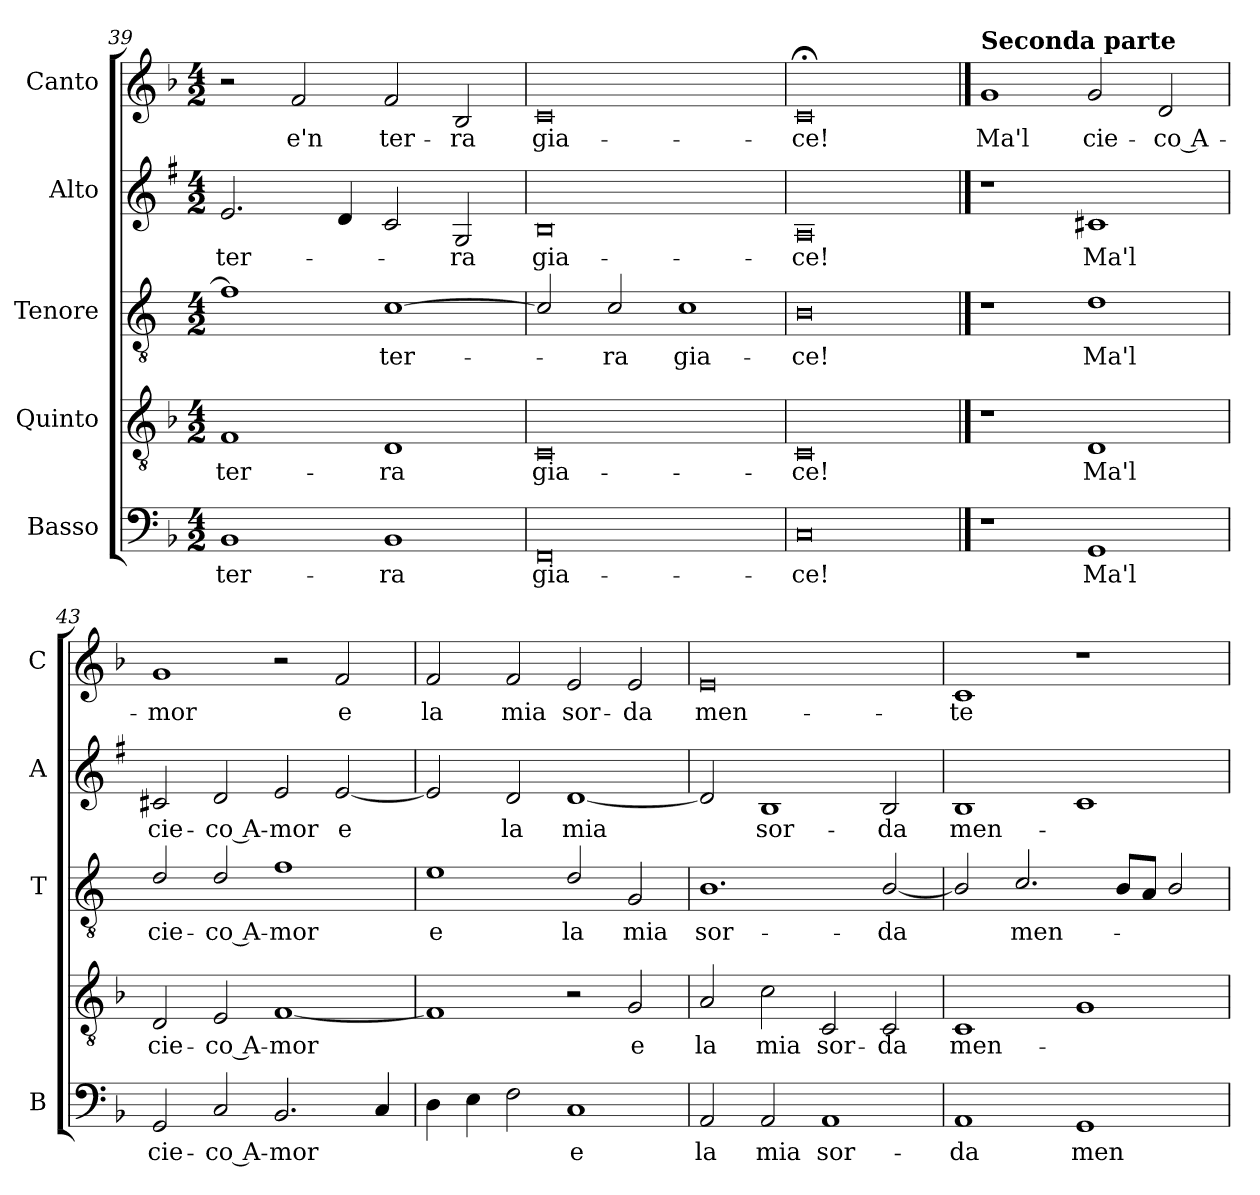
**kern	**text	**kern	**text	**kern	**text	**kern	**text	**kern	**text
*part5	*part5	*part4	*part4	*part3	*part3	*part2	*part2	*part1	*part1
*staff5	*staff5	*staff4	*staff4	*staff3	*staff3	*staff2	*staff2	*staff1	*staff1
*I"Basso	*	*I"Quinto	*	*I"Tenore	*	*I"Alto	*	*I"Canto	*
*I'B	*	*	*	*I'T	*	*I'A	*	*I'C	*
*clefF4	*	*clefGv2	*	*clefGv2	*	*clefG2	*	*clefG2	*
*	*	*	*	*ITrd4c7	*	*ITrd1c2	*	*	*
*k[b-]	*	*k[b-]	*	*k[b-]	*	*k[b-]	*	*k[b-]	*
*F:	*	*F:	*	*F:	*	*F:	*	*F:	*
*M4/2	*	*M4/2	*	*M4/2	*	*M4/2	*	*M4/2	*
=39	=39	=39	=39	=39	=39	=39	=39	=39	=39
!	!LO:LY:b	!	!LO:LY:b	!	!	!	!LO:LY:b	!	!
1BB-	ter-	1F	ter-	1B-]	.	2.d/	ter-	2r	.
!	!	!	!	!	!	!	!	!	!LO:LY:b
.	.	.	.	.	.	.	.	2f/	e'n
.	.	.	.	.	.	4c/	.	.	.
!	!LO:LY:b	!	!LO:LY:b	!	!LO:LY:b	!	!	!	!LO:LY:b
1BB-	-ra	1D	-ra	[1F	ter-	2B-/	.	2f/	ter-
!	!	!	!	!	!	!	!LO:LY:b	!	!LO:LY:b
.	.	.	.	.	.	2F/	-ra	2B-/	-ra
=40	=40	=40	=40	=40	=40	=40	=40	=40	=40
!	!LO:LY:b	!	!LO:LY:b	!	!	!	!LO:LY:b	!	!LO:LY:b
0FF	gia-	0C	gia-	2F/]	.	0A	gia-	0c	gia-
!	!	!	!	!	!LO:LY:b	!	!	!	!
.	.	.	.	2F/	-ra	.	.	.	.
!	!	!	!	!	!LO:LY:b	!	!	!	!
.	.	.	.	1F	gia-	.	.	.	.
=41	=41	=41	=41	=41	=41	=41	=41	=41	=41
!	!LO:LY:b	!	!LO:LY:b	!	!LO:LY:b	!	!LO:LY:b	!	!LO:LY:b
0C	-ce!	0C	-ce!	0E	-ce!	0G	-ce!	0c;<	-ce!
!!LO:LB:g=z
==42	==42	==42	==42	==42	==42	==42	==42	==42	==42
!	!	!	!	!	!	!	!	!LO:TX:a:B:t=Seconda parte	!
!	!	!	!	!	!	!	!	!	!LO:LY:b
1r	.	1r	.	1r	.	1r	.	1g	Ma'l
!	!LO:LY:b	!	!LO:LY:b	!	!LO:LY:b	!	!LO:LY:b	!	!LO:LY:b
1GG	Ma'l	1D	Ma'l	1G	Ma'l	1Bn	Ma'l	2g/	cie-
!	!	!	!	!	!	!	!	!	!LO:LY:b
.	.	.	.	.	.	.	.	2d/	-co A-
=43	=43	=43	=43	=43	=43	=43	=43	=43	=43
!	!LO:LY:b	!	!LO:LY:b	!	!LO:LY:b	!	!LO:LY:b	!	!LO:LY:b
2GG/	cie-	2D/	cie-	2G/	cie-	2Bn/	cie-	1g	-mor
!	!LO:LY:b	!	!LO:LY:b	!	!LO:LY:b	!	!LO:LY:b	!	!
2C/	-co A-	2E/	-co A-	2G/	-co A-	2c/	-co A-	.	.
!	!LO:LY:b	!	!LO:LY:b	!	!LO:LY:b	!	!LO:LY:b	!	!
2.BB-/	-mor	[1F	-mor	1B-	-mor	2d/	-mor	2r	.
!	!	!	!	!	!	!	!LO:LY:b	!	!LO:LY:b
.	.	.	.	.	.	[2d/	e	2f/	e
4C/	.	.	.	.	.	.	.	.	.
=44	=44	=44	=44	=44	=44	=44	=44	=44	=44
!	!	!	!	!	!LO:LY:b	!	!	!	!LO:LY:b
4D\	.	1F]	.	1A	e	2d/]	.	2f/	la
4E\	.	.	.	.	.	.	.	.	.
!	!	!	!	!	!	!	!LO:LY:b	!	!LO:LY:b
2F\	.	.	.	.	.	2c/	la	2f/	mia
!	!LO:LY:b	!	!	!	!LO:LY:b	!	!LO:LY:b	!	!LO:LY:b
1C	e	2r	.	2G/	la	[1c	mia	2e/	sor-
!	!	!	!LO:LY:b	!	!LO:LY:b	!	!	!	!LO:LY:b
.	.	2G/	e	2C/	mia	.	.	2e/	-da
=45	=45	=45	=45	=45	=45	=45	=45	=45	=45
!	!LO:LY:b	!	!LO:LY:b	!	!LO:LY:b	!	!	!	!LO:LY:b
2AA/	la	2A/	la	1.E	sor-	2c/]	.	0e	men-
!	!LO:LY:b	!	!LO:LY:b	!	!	!	!LO:LY:b	!	!
2AA/	mia	2c\	mia	.	.	1A	sor-	.	.
!	!LO:LY:b	!	!LO:LY:b	!	!	!	!	!	!
1AA	sor-	2C/	sor-	.	.	.	.	.	.
!	!	!	!LO:LY:b	!	!LO:LY:b	!	!LO:LY:b	!	!
.	.	2C/	-da	[2E/	-da	2A/	-da	.	.
=46	=46	=46	=46	=46	=46	=46	=46	=46	=46
!	!LO:LY:b	!	!LO:LY:b	!	!	!	!LO:LY:b	!	!LO:LY:b
1AA	-da	1C	men-	2E/]	.	1A	men-	1c	-te
!	!	!	!	!	!LO:LY:b	!	!	!	!
.	.	.	.	2.F/	men-	.	.	.	.
!	!LO:LY:b	!	!	!	!	!	!	!	!
1GG	men-	1G	.	.	.	1B-	.	1r	.
.	.	.	.	8E/L	.	.	.	.	.
.	.	.	.	8D/J	.	.	.	.	.
.	.	.	.	2E/	.	.	.	.	.
=	=	=	=	=	=	=	=	=	=
*-	*-	*-	*-	*-	*-	*-	*-	*-	*-
